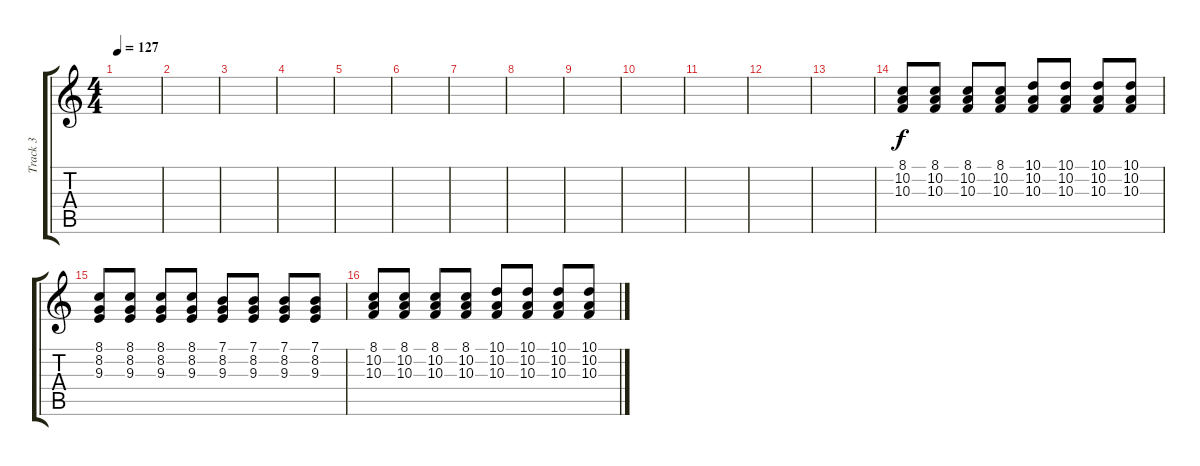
\track ("Track 3" "Track 3") {instrument vibraphone}
\staff {score tabs}
\tuning (E4 B3 G3 D3 A2 E2) {hide}
\ts (4 4)
\tempo 127
\clef g2
\ks c
|
|
|
|
|
|
|
|
|
|
|
|
|
(8.1 10.2 10.3).8 (8.1 10.2 10.3).8 (8.1 10.2 10.3).8 (8.1 10.2 10.3).8 (10.1 10.2 10.3).8 (10.1 10.2 10.3).8 (10.1 10.2 10.3).8 (10.1 10.2 10.3).8 |
(8.1 8.2 9.3).8 (8.1 8.2 9.3).8 (8.1 8.2 9.3).8 (8.1 8.2 9.3).8 (7.1 8.2 9.3).8 (7.1 8.2 9.3).8 (7.1 8.2 9.3).8 (7.1 8.2 9.3).8 |
(8.1 10.2 10.3).8 (8.1 10.2 10.3).8 (8.1 10.2 10.3).8 (8.1 10.2 10.3).8 (10.1 10.2 10.3).8 (10.1 10.2 10.3).8 (10.1 10.2 10.3).8 (10.1 10.2 10.3).8
